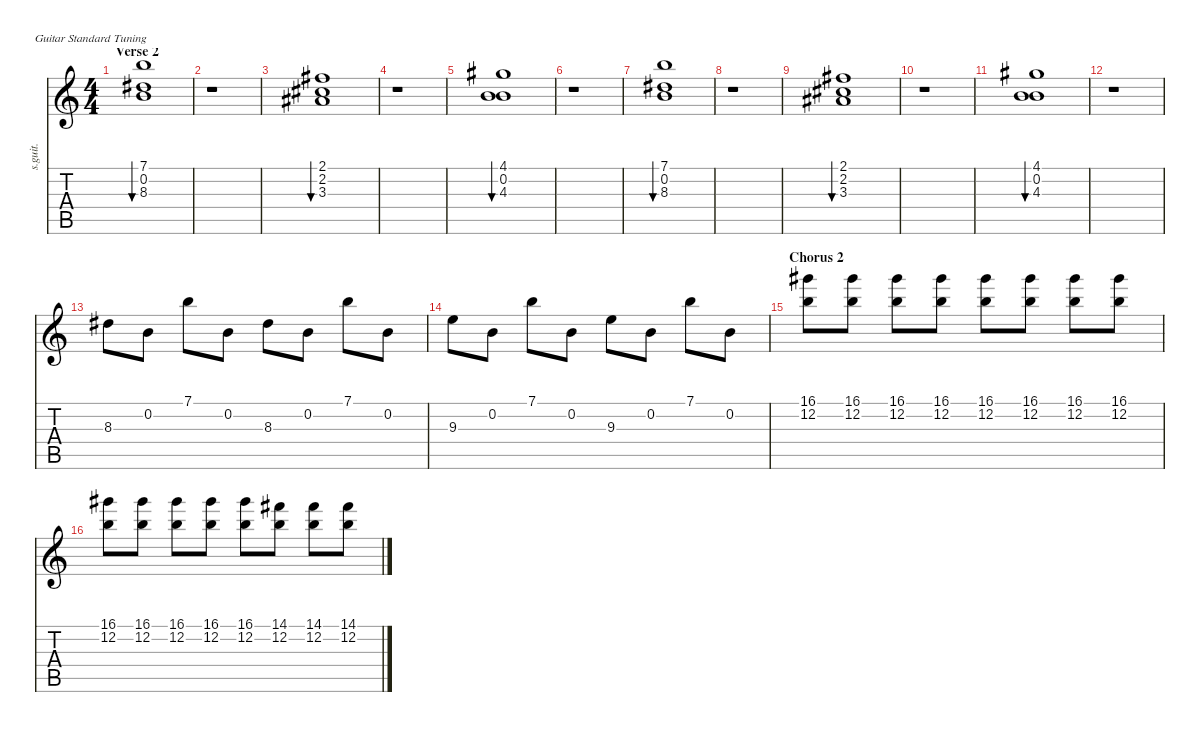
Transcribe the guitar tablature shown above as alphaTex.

\defaultSystemsLayout 4
\hideDynamics
\bracketExtendMode nobrackets
\track ("Jonny Buckland - Main" "s.guit.") {instrument electricguitarclean}
\staff {score tabs}
\tuning (E4 B3 G3 D3 A2 E2)
\ts (4 4)
\section ("" "Verse 2")
\tempo (87 hide)
\clef g2
\ks c
(7.1 0.2 8.3{acc #}).1{bu 30 lyrics (0 "") lyrics (1 "") lyrics (2 "") lyrics (3 "") lyrics (4 "") dy f} |
r.1 |
(2.1{acc #} 2.2{acc #} 3.3{acc #}).1{bu 30 lyrics (0 "") lyrics (1 "") lyrics (2 "") lyrics (3 "") lyrics (4 "")} |
r.1 |
(4.1{acc #} 0.2 4.3).1{bu 30 lyrics (0 "") lyrics (1 "") lyrics (2 "") lyrics (3 "") lyrics (4 "")} |
r.1 |
(7.1 0.2 8.3{acc #}).1{bu 30 lyrics (0 "") lyrics (1 "") lyrics (2 "") lyrics (3 "") lyrics (4 "")} |
r.1 |
(2.1{acc #} 2.2{acc #} 3.3{acc #}).1{bu 30 lyrics (0 "") lyrics (1 "") lyrics (2 "") lyrics (3 "") lyrics (4 "")} |
r.1 |
(4.1{acc #} 0.2 4.3).1{bu 30 lyrics (0 "") lyrics (1 "") lyrics (2 "") lyrics (3 "") lyrics (4 "")} |
r.1 |
8.3{acc #}.8{lyrics (0 "") lyrics (1 "") lyrics (2 "") lyrics (3 "") lyrics (4 "")} 0.2.8{lyrics (0 "") lyrics (1 "") lyrics (2 "") lyrics (3 "") lyrics (4 "")} 7.1.8{lyrics (0 "") lyrics (1 "") lyrics (2 "") lyrics (3 "") lyrics (4 "")} 0.2.8{lyrics (0 "") lyrics (1 "") lyrics (2 "") lyrics (3 "") lyrics (4 "")} 8.3{acc #}.8{lyrics (0 "") lyrics (1 "") lyrics (2 "") lyrics (3 "") lyrics (4 "")} 0.2.8{lyrics (0 "") lyrics (1 "") lyrics (2 "") lyrics (3 "") lyrics (4 "")} 7.1.8{lyrics (0 "") lyrics (1 "") lyrics (2 "") lyrics (3 "") lyrics (4 "")} 0.2.8{lyrics (0 "") lyrics (1 "") lyrics (2 "") lyrics (3 "") lyrics (4 "")} |
9.3.8{lyrics (0 "") lyrics (1 "") lyrics (2 "") lyrics (3 "") lyrics (4 "")} 0.2.8{lyrics (0 "") lyrics (1 "") lyrics (2 "") lyrics (3 "") lyrics (4 "")} 7.1.8{lyrics (0 "") lyrics (1 "") lyrics (2 "") lyrics (3 "") lyrics (4 "")} 0.2.8{lyrics (0 "") lyrics (1 "") lyrics (2 "") lyrics (3 "") lyrics (4 "")} 9.3.8{lyrics (0 "") lyrics (1 "") lyrics (2 "") lyrics (3 "") lyrics (4 "")} 0.2.8{lyrics (0 "") lyrics (1 "") lyrics (2 "") lyrics (3 "") lyrics (4 "")} 7.1.8{lyrics (0 "") lyrics (1 "") lyrics (2 "") lyrics (3 "") lyrics (4 "")} 0.2.8{lyrics (0 "") lyrics (1 "") lyrics (2 "") lyrics (3 "") lyrics (4 "")} |
\section ("" "Chorus 2")
(16.1{acc #} 12.2).8{lyrics (0 "") lyrics (1 "") lyrics (2 "") lyrics (3 "") lyrics (4 "")} (16.1{acc #} 12.2).8{lyrics (0 "") lyrics (1 "") lyrics (2 "") lyrics (3 "") lyrics (4 "")} (16.1{acc #} 12.2).8{lyrics (0 "") lyrics (1 "") lyrics (2 "") lyrics (3 "") lyrics (4 "")} (16.1{acc #} 12.2).8{lyrics (0 "") lyrics (1 "") lyrics (2 "") lyrics (3 "") lyrics (4 "")} (16.1{acc #} 12.2).8{lyrics (0 "") lyrics (1 "") lyrics (2 "") lyrics (3 "") lyrics (4 "")} (16.1{acc #} 12.2).8{lyrics (0 "") lyrics (1 "") lyrics (2 "") lyrics (3 "") lyrics (4 "")} (16.1{acc #} 12.2).8{lyrics (0 "") lyrics (1 "") lyrics (2 "") lyrics (3 "") lyrics (4 "")} (16.1{acc #} 12.2).8{lyrics (0 "") lyrics (1 "") lyrics (2 "") lyrics (3 "") lyrics (4 "")} |
(16.1{acc #} 12.2).8{lyrics (0 "") lyrics (1 "") lyrics (2 "") lyrics (3 "") lyrics (4 "")} (16.1{acc #} 12.2).8{lyrics (0 "") lyrics (1 "") lyrics (2 "") lyrics (3 "") lyrics (4 "")} (16.1{acc #} 12.2).8{lyrics (0 "") lyrics (1 "") lyrics (2 "") lyrics (3 "") lyrics (4 "")} (16.1{acc #} 12.2).8{lyrics (0 "") lyrics (1 "") lyrics (2 "") lyrics (3 "") lyrics (4 "")} (16.1{acc #} 12.2).8{lyrics (0 "") lyrics (1 "") lyrics (2 "") lyrics (3 "") lyrics (4 "")} (14.1{acc #} 12.2).8{lyrics (0 "") lyrics (1 "") lyrics (2 "") lyrics (3 "") lyrics (4 "")} (14.1{acc #} 12.2).8{lyrics (0 "") lyrics (1 "") lyrics (2 "") lyrics (3 "") lyrics (4 "")} (14.1{acc #} 12.2).8{lyrics (0 "") lyrics (1 "") lyrics (2 "") lyrics (3 "") lyrics (4 "")}
